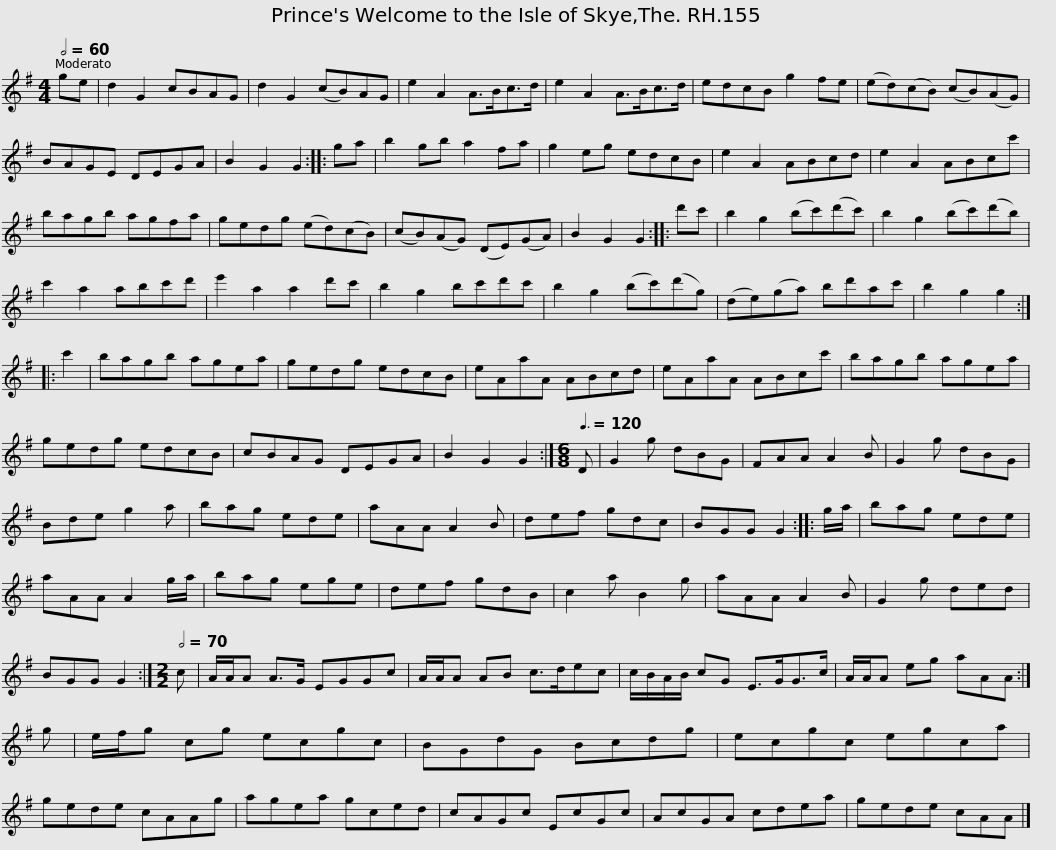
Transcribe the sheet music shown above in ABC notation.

X:1
L:1/8
Q:1/2=60
M:4/4
I:linebreak $
K:G
V:1 treble
V:1
 ge | d2 G2 cBAG | d2 G2 (cB)AG | e2 A2 A>Bc>d | e2 A2 A>Bc>d |$ %5
 edcB g2 fe | (ed)(cB) (cB)(AG) | BAGE DEGA | B2 G2 G2 ::$ ga | %10
 b2 gb a2 fa | g2 eg edcB | e2 A2 ABcd | e2 A2 ABcc' |$ bagb agfa | %15
 gedg (ed)(cB) | (cB)(AG) (DE)(GA) | B2 G2 G2 ::$ d'c' | b2 g2 (bc')(d'c') | %20
 b2 g2 (bc')(d'b) | c'2 a2 abc'd' | e'2 a2 a2 d'c' |$ b2 g2 bc'd'c' | b2 g2 (bc')(d'g) | %25
 (de)(ga) bd'ac' | b2 g2 g2 ::$ c'2 | bagb agea | gedg edcB | %30
 eAaA ABcd | eAaA ABcc' |$ bagb agea | gedg edcB | cBAG DEGA | %35
 B2 G2 G2 :|[M:6/8][Q:3/8=120] D | G2 g dBG | FAA A2 B |$ G2 g dBG | %40
 Bde g2 a |$ bag ede | aAA A2 B | def gdc | BGG G2 ::$ %45
 g/a/ | bag ede | aAA A2 g/a/ | bag ege | def gdB |$ %50
 c2 a B2 g | aAA A2 B | G2 g ded | BGG G2 :|[M:2/2][Q:1/2=70] c | %55
 A/A/A A>G EGGc | A/A/A AB c>dec |$ c/B/A/B/ cG E>GG>c | A/A/A eg aAA :|$ g | %60
 e/f/g cg ecgc | BGdG Bcdg | ecgc egca | gede cAAg |$ agea gced | %65
 cAGc EcGc | AcGA cdea | gede cAA |] %68
